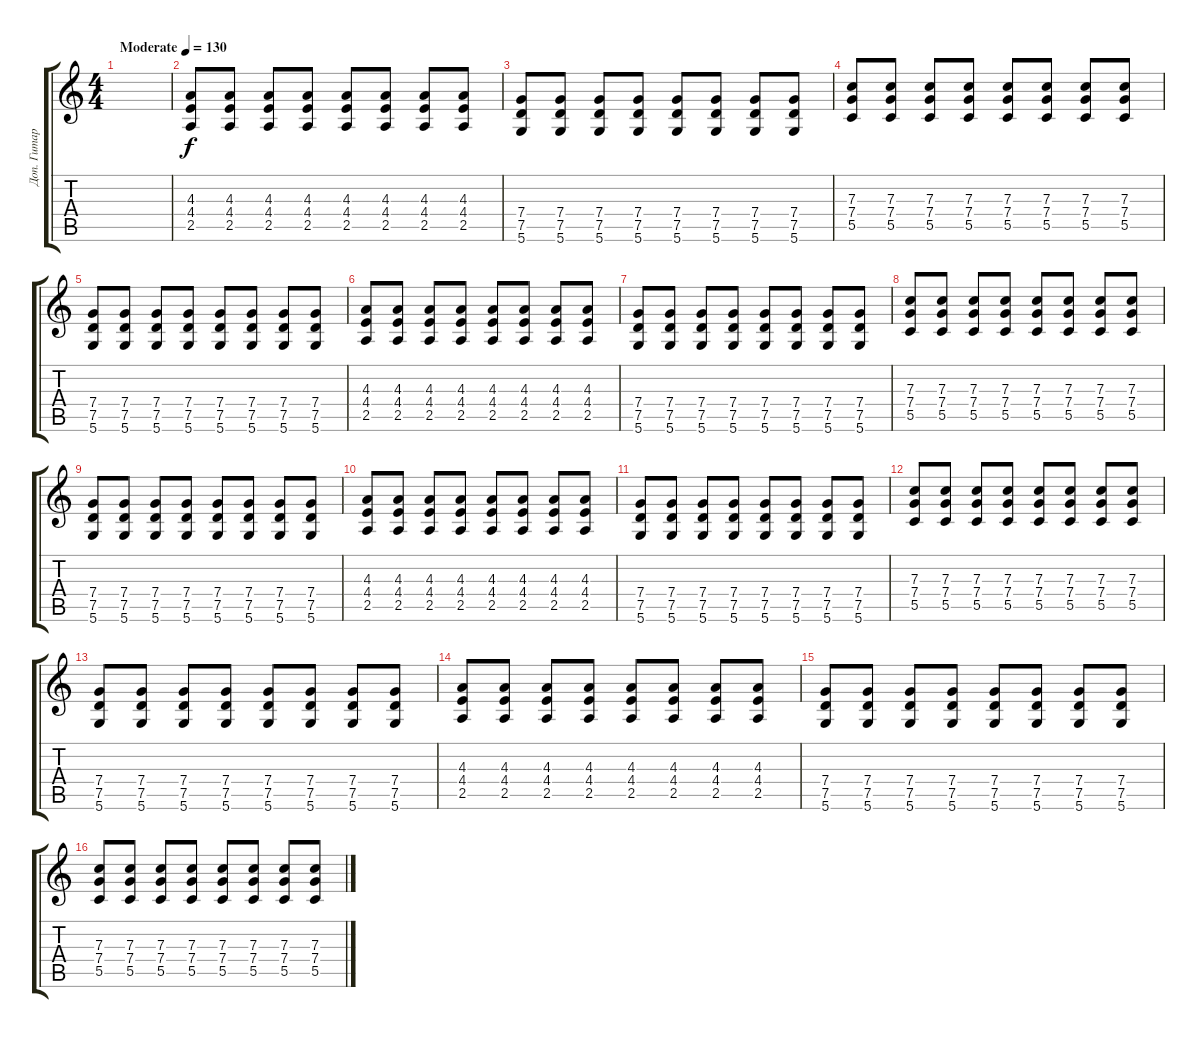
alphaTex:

\track ("Доп. Гитара" "Доп. Гитар") {instrument distortionguitar}
\staff {score tabs}
\tuning (D4 A3 F3 C3 G2 D2) {hide}
\ts (4 4)
\tempo (130 "Moderate")
\clef g2
\ks c
|
(4.3 4.4 2.5).8 (4.3 4.4 2.5).8 (4.3 4.4 2.5).8 (4.3 4.4 2.5).8 (4.3 4.4 2.5).8 (4.3 4.4 2.5).8 (4.3 4.4 2.5).8 (4.3 4.4 2.5).8 |
(7.4 7.5 5.6).8 (7.4 7.5 5.6).8 (7.4 7.5 5.6).8 (7.4 7.5 5.6).8 (7.4 7.5 5.6).8 (7.4 7.5 5.6).8 (7.4 7.5 5.6).8 (7.4 7.5 5.6).8 |
(7.3 7.4 5.5).8 (7.3 7.4 5.5).8 (7.3 7.4 5.5).8 (7.3 7.4 5.5).8 (7.3 7.4 5.5).8 (7.3 7.4 5.5).8 (7.3 7.4 5.5).8 (7.3 7.4 5.5).8 |
(7.4 7.5 5.6).8 (7.4 7.5 5.6).8 (7.4 7.5 5.6).8 (7.4 7.5 5.6).8 (7.4 7.5 5.6).8 (7.4 7.5 5.6).8 (7.4 7.5 5.6).8 (7.4 7.5 5.6).8 |
(4.3 4.4 2.5).8 (4.3 4.4 2.5).8 (4.3 4.4 2.5).8 (4.3 4.4 2.5).8 (4.3 4.4 2.5).8 (4.3 4.4 2.5).8 (4.3 4.4 2.5).8 (4.3 4.4 2.5).8 |
(7.4 7.5 5.6).8 (7.4 7.5 5.6).8 (7.4 7.5 5.6).8 (7.4 7.5 5.6).8 (7.4 7.5 5.6).8 (7.4 7.5 5.6).8 (7.4 7.5 5.6).8 (7.4 7.5 5.6).8 |
(7.3 7.4 5.5).8 (7.3 7.4 5.5).8 (7.3 7.4 5.5).8 (7.3 7.4 5.5).8 (7.3 7.4 5.5).8 (7.3 7.4 5.5).8 (7.3 7.4 5.5).8 (7.3 7.4 5.5).8 |
(7.4 7.5 5.6).8 (7.4 7.5 5.6).8 (7.4 7.5 5.6).8 (7.4 7.5 5.6).8 (7.4 7.5 5.6).8 (7.4 7.5 5.6).8 (7.4 7.5 5.6).8 (7.4 7.5 5.6).8 |
(4.3 4.4 2.5).8 (4.3 4.4 2.5).8 (4.3 4.4 2.5).8 (4.3 4.4 2.5).8 (4.3 4.4 2.5).8 (4.3 4.4 2.5).8 (4.3 4.4 2.5).8 (4.3 4.4 2.5).8 |
(7.4 7.5 5.6).8 (7.4 7.5 5.6).8 (7.4 7.5 5.6).8 (7.4 7.5 5.6).8 (7.4 7.5 5.6).8 (7.4 7.5 5.6).8 (7.4 7.5 5.6).8 (7.4 7.5 5.6).8 |
(7.3 7.4 5.5).8 (7.3 7.4 5.5).8 (7.3 7.4 5.5).8 (7.3 7.4 5.5).8 (7.3 7.4 5.5).8 (7.3 7.4 5.5).8 (7.3 7.4 5.5).8 (7.3 7.4 5.5).8 |
(7.4 7.5 5.6).8 (7.4 7.5 5.6).8 (7.4 7.5 5.6).8 (7.4 7.5 5.6).8 (7.4 7.5 5.6).8 (7.4 7.5 5.6).8 (7.4 7.5 5.6).8 (7.4 7.5 5.6).8 |
(4.3 4.4 2.5).8 (4.3 4.4 2.5).8 (4.3 4.4 2.5).8 (4.3 4.4 2.5).8 (4.3 4.4 2.5).8 (4.3 4.4 2.5).8 (4.3 4.4 2.5).8 (4.3 4.4 2.5).8 |
(7.4 7.5 5.6).8 (7.4 7.5 5.6).8 (7.4 7.5 5.6).8 (7.4 7.5 5.6).8 (7.4 7.5 5.6).8 (7.4 7.5 5.6).8 (7.4 7.5 5.6).8 (7.4 7.5 5.6).8 |
(7.3 7.4 5.5).8 (7.3 7.4 5.5).8 (7.3 7.4 5.5).8 (7.3 7.4 5.5).8 (7.3 7.4 5.5).8 (7.3 7.4 5.5).8 (7.3 7.4 5.5).8 (7.3 7.4 5.5).8
